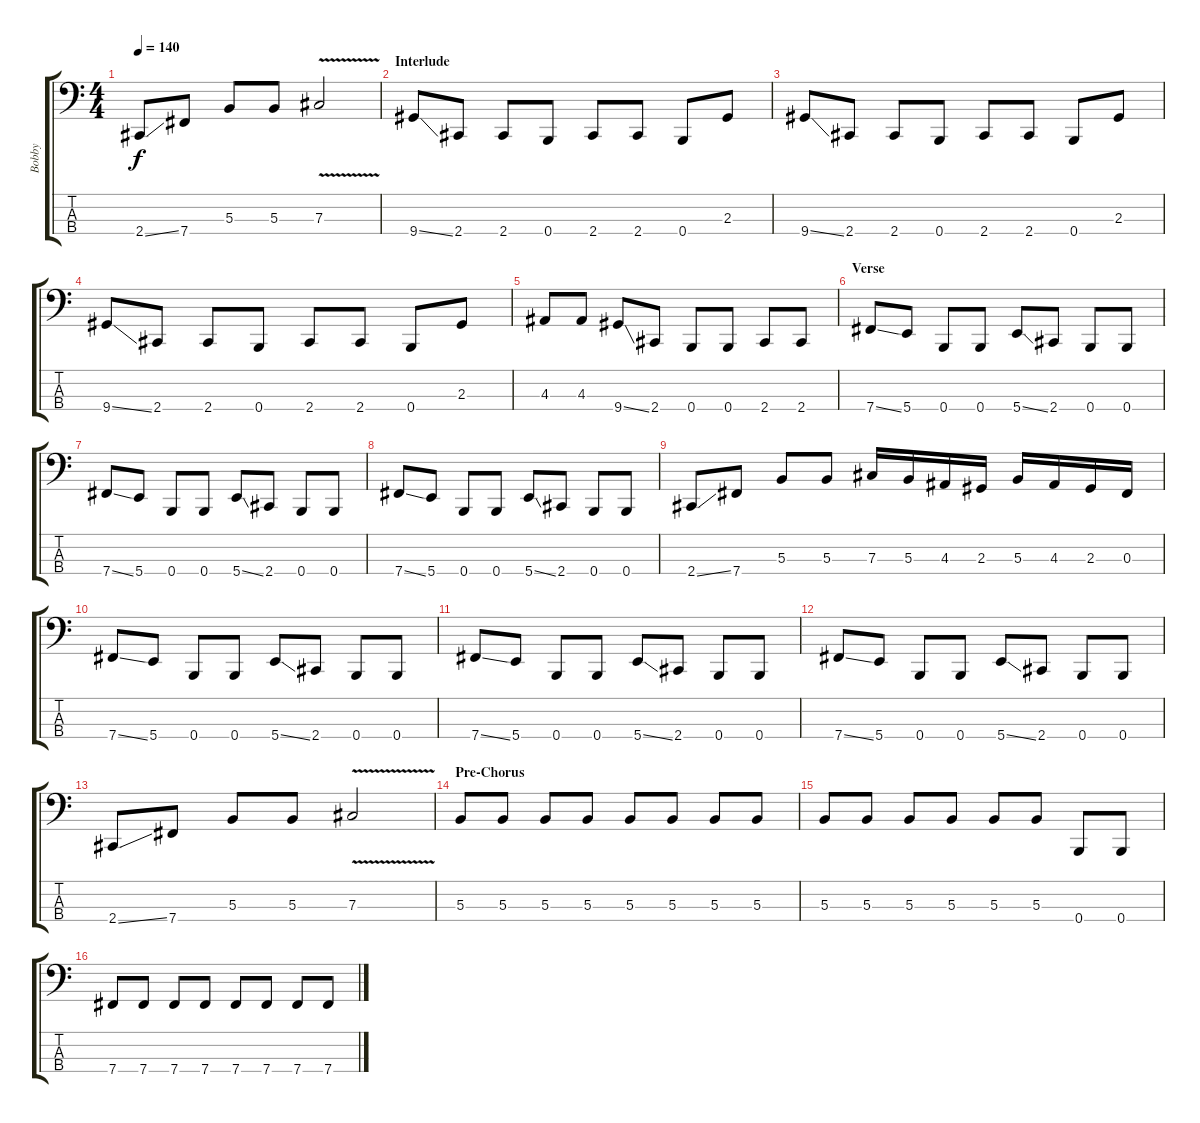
\track ("Bobby" "Bobby") {instrument electricbasspick}
\staff {score tabs}
\tuning (E2 B1 Gb1 B0) {hide}
\ts (4 4)
\tempo 140
\clef f4
\ks c
2.4{ss}.8{dy f} 7.4.8 5.3.8 5.3.8 7.3{v}.2 |
\section ("" "Interlude")
9.4{ss}.8 2.4.8 2.4.8 0.4.8 2.4.8 2.4.8 0.4.8 2.3.8 |
9.4{ss}.8 2.4.8 2.4.8 0.4.8 2.4.8 2.4.8 0.4.8 2.3.8 |
9.4{ss}.8 2.4.8 2.4.8 0.4.8 2.4.8 2.4.8 0.4.8 2.3.8 |
4.3.8 4.3.8 9.4{ss}.8 2.4.8 0.4.8 0.4.8 2.4.8 2.4.8 |
\section ("" "Verse")
7.4{ss}.8 5.4.8 0.4.8 0.4.8 5.4{ss}.8 2.4.8 0.4.8 0.4.8 |
7.4{ss}.8 5.4.8 0.4.8 0.4.8 5.4{ss}.8 2.4.8 0.4.8 0.4.8 |
7.4{ss}.8 5.4.8 0.4.8 0.4.8 5.4{ss}.8 2.4.8 0.4.8 0.4.8 |
2.4{ss}.8 7.4.8 5.3.8 5.3.8 7.3.16 5.3.16 4.3.16 2.3.16 5.3.16 4.3.16 2.3.16 0.3.16 |
7.4{ss}.8 5.4.8 0.4.8 0.4.8 5.4{ss}.8 2.4.8 0.4.8 0.4.8 |
7.4{ss}.8 5.4.8 0.4.8 0.4.8 5.4{ss}.8 2.4.8 0.4.8 0.4.8 |
7.4{ss}.8 5.4.8 0.4.8 0.4.8 5.4{ss}.8 2.4.8 0.4.8 0.4.8 |
2.4{ss}.8 7.4.8 5.3.8 5.3.8 7.3{v}.2 |
\section ("" "Pre-Chorus")
5.3.8 5.3.8 5.3.8 5.3.8 5.3.8 5.3.8 5.3.8 5.3.8 |
5.3.8 5.3.8 5.3.8 5.3.8 5.3.8 5.3.8 0.4.8 0.4.8 |
7.4.8 7.4.8 7.4.8 7.4.8 7.4.8 7.4.8 7.4.8 7.4.8
